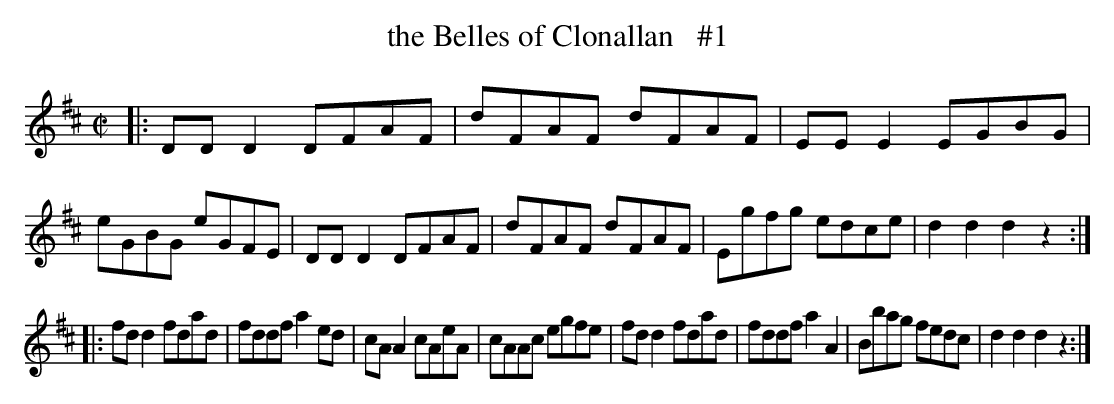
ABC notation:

X:1
T: the Belles of Clonallan   #1
M: C|
L: 1/8
K: D
|:\
DDD2 DFAF | dFAF dFAF | EEE2 EGBG | eGBG eGFE |\
DDD2 DFAF | dFAF dFAF | Egfg edce | d2d2 d2z2 :|
|:\
fdd2 fdad | fddf a2ed | cAA2 cAeA | cAAc egfe |\
fdd2 fdad | fddf a2A2 | Bbag fedc | d2d2 d2z2 :|
